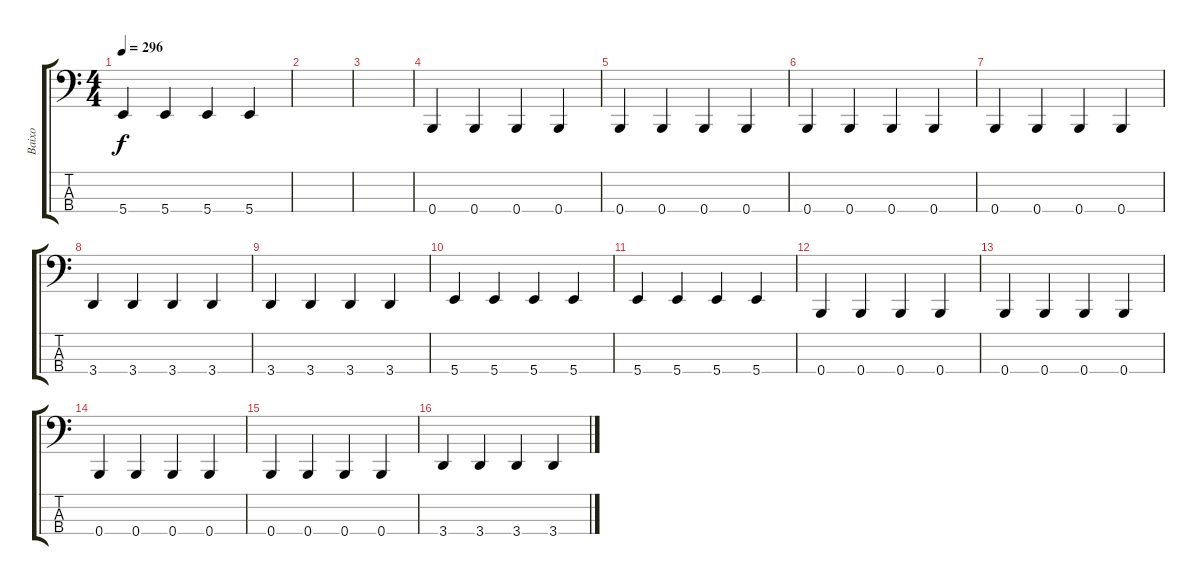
\track ("Baixo" "Baixo") {instrument electricbassfinger}
\staff {score tabs}
\tuning (E2 B1 Gb1 B0) {hide}
\ts (4 4)
\tempo 296
\clef f4
\ks c
5.4.4{dy f} 5.4.4 5.4.4 5.4.4 |
|
|
0.4.4 0.4.4 0.4.4 0.4.4 |
0.4.4 0.4.4 0.4.4 0.4.4 |
0.4.4 0.4.4 0.4.4 0.4.4 |
0.4.4 0.4.4 0.4.4 0.4.4 |
3.4.4 3.4.4 3.4.4 3.4.4 |
3.4.4 3.4.4 3.4.4 3.4.4 |
5.4.4 5.4.4 5.4.4 5.4.4 |
5.4.4 5.4.4 5.4.4 5.4.4 |
0.4.4 0.4.4 0.4.4 0.4.4 |
0.4.4 0.4.4 0.4.4 0.4.4 |
0.4.4 0.4.4 0.4.4 0.4.4 |
0.4.4 0.4.4 0.4.4 0.4.4 |
3.4.4 3.4.4 3.4.4 3.4.4
